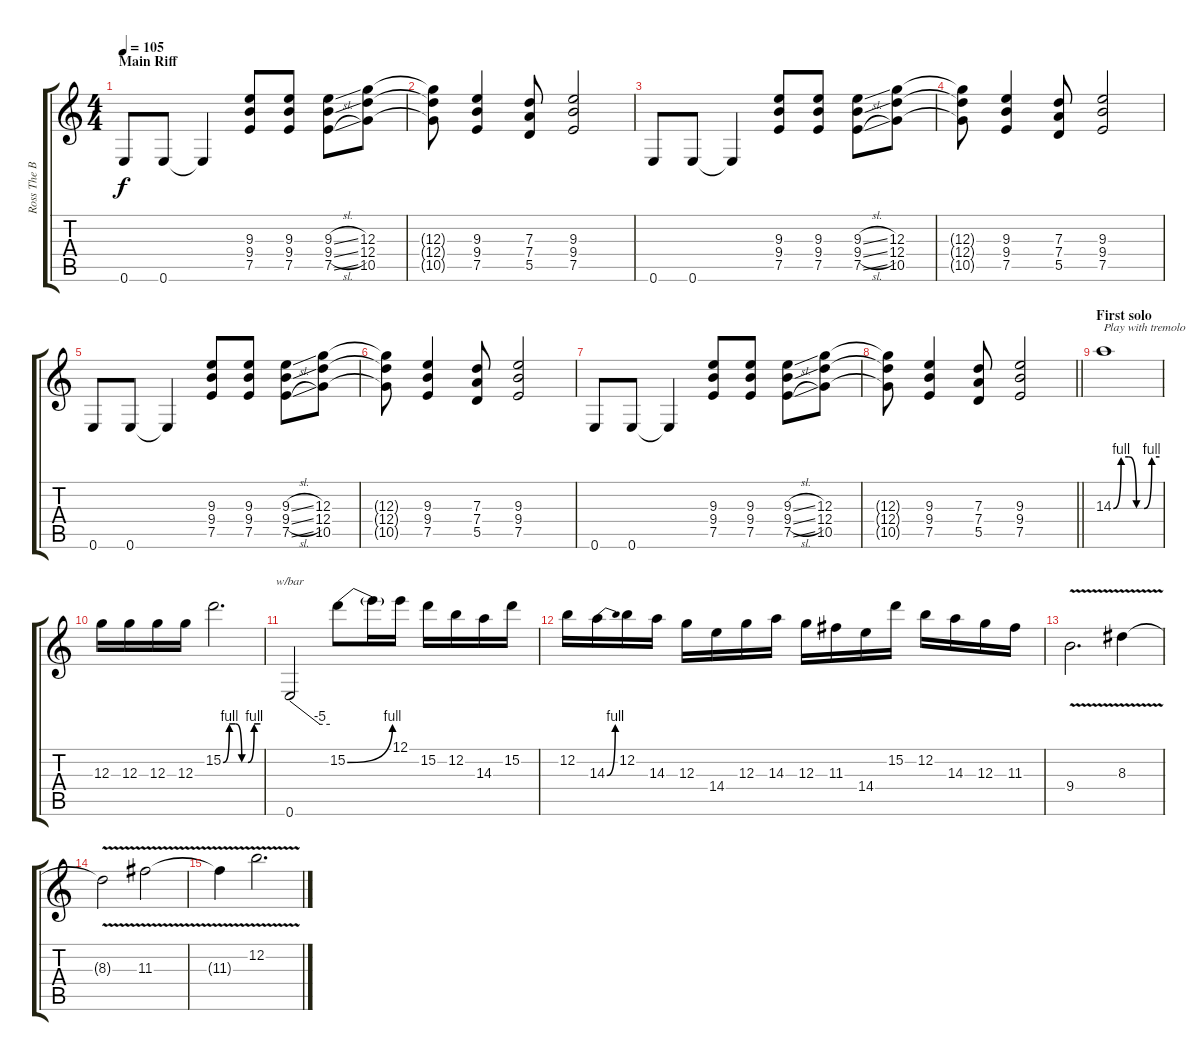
\track ("Ross The Boss-Lead" "Ross The B") {instrument distortionguitar}
\staff {score tabs}
\tuning (E4 B3 G3 D3 A2 E2) {hide}
\ts (4 4)
\section ("" "Main Riff")
\tempo 105
\clef g2
\ks c
0.6.8{dy f instrument distortionguitar} 0.6.8 0.6{t}.4 (9.3 9.4 7.5).8 (9.3 9.4 7.5).8 (9.3{sl} 9.4{sl} 7.5{sl}).8 (12.3 12.4 10.5).8 |
(12.3{t} 12.4{t} 10.5{t}).8 (9.3 9.4 7.5).4 (7.3 7.4 5.5).8 (9.3 9.4 7.5).2 |
0.6.8 0.6.8 0.6{t}.4 (9.3 9.4 7.5).8 (9.3 9.4 7.5).8 (9.3{sl} 9.4{sl} 7.5{sl}).8 (12.3 12.4 10.5).8 |
(12.3{t} 12.4{t} 10.5{t}).8 (9.3 9.4 7.5).4 (7.3 7.4 5.5).8 (9.3 9.4 7.5).2 |
0.6.8 0.6.8 0.6{t}.4 (9.3 9.4 7.5).8 (9.3 9.4 7.5).8 (9.3{sl} 9.4{sl} 7.5{sl}).8 (12.3 12.4 10.5).8 |
(12.3{t} 12.4{t} 10.5{t}).8 (9.3 9.4 7.5).4 (7.3 7.4 5.5).8 (9.3 9.4 7.5).2 |
0.6.8 0.6.8 0.6{t}.4 (9.3 9.4 7.5).8 (9.3 9.4 7.5).8 (9.3{sl} 9.4{sl} 7.5{sl}).8 (12.3 12.4 10.5).8 |
\barLineRight lightlight
(12.3{t} 12.4{t} 10.5{t}).8 (9.3 9.4 7.5).4 (7.3 7.4 5.5).8 (9.3 9.4 7.5).2 |
\section ("" "First solo")
14.3{be (custom 0 0 10 4 20 4 30 0 40 0 50 4 60 4)}.1{txt "Play with tremolo"} |
12.3.16 12.3.16 12.3.16 12.3.16 15.2{be (custom 0 0 10 4 20 4 30 0 40 0 50 4 60 4)}.2{d} |
0.6.2{tbe (custom default 0 0 45 -20 60 -20)} 15.2{be (bend 0 0 60 4)}.8 15.2{t}.16 12.1.16 15.2.16 12.2.16 14.3.16 15.2.16 |
12.2.16 14.3{be (bend 0 0 60 4)}.16 12.2.16 14.3.16 12.3.16 14.4.16 12.3.16 14.3.16 12.3.16 11.3.16 14.4.16 15.2.16 12.2.16 14.3.16 12.3.16 11.3.16 |
9.4{v}.2{d} 8.3{v}.4 |
8.3{t}.2 11.3{v}.2 |
11.3{t}.4 12.2{v}.2{d}
